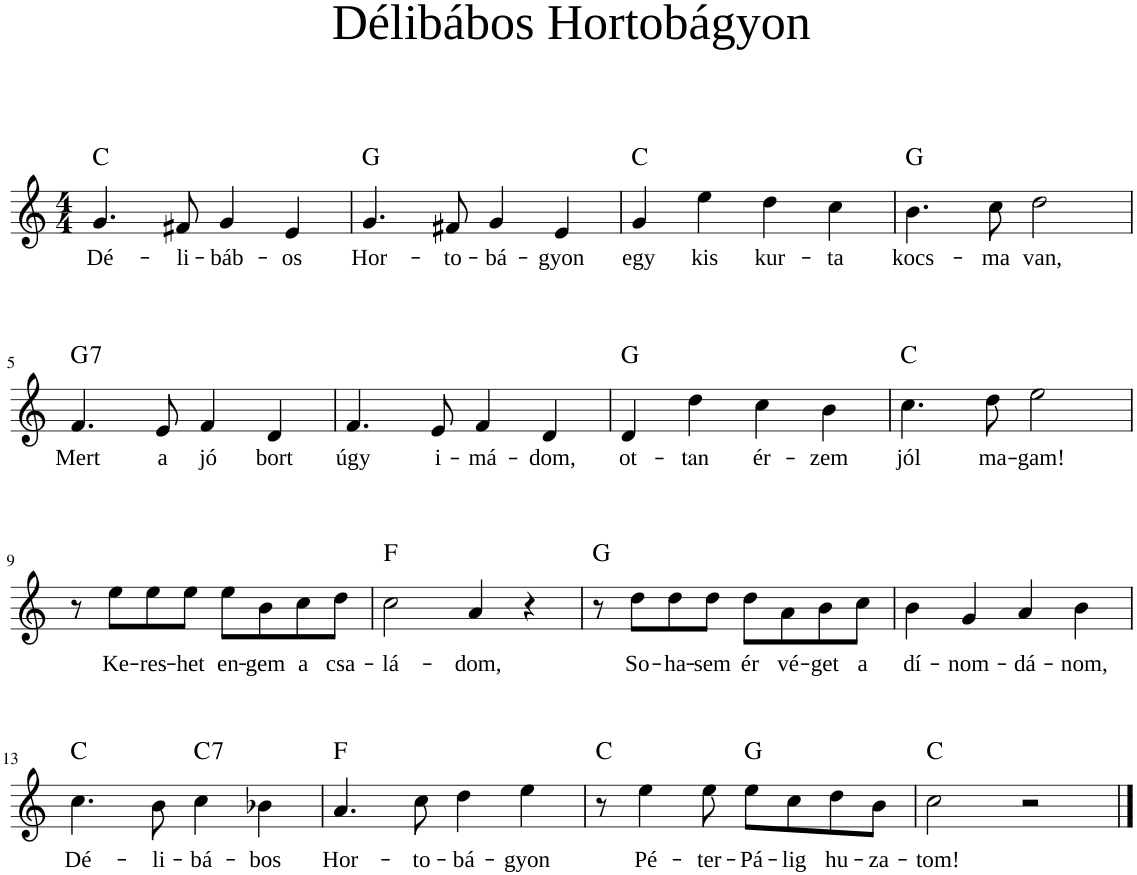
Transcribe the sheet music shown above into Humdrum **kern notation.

**kern	**text	**harte
*part1	*part1	*part1
*staff1	*staff1	*
*I"Piano	*	*
*I'Pno	*	*
*clefG2	*	*
*k[]	*	*
*M4/4	*	*
=1	=1	=1
!	!LO:LY:b	!LO:H:kt=N.C.
4.g/	Dé-	N
!	!LO:LY:b	!
8f#X/	-li-	.
!	!LO:LY:b	!
4g/	-báb-	.
!	!LO:LY:b	!
4e/	-os	.
=2	=2	=2
!	!LO:LY:b	!LO:H:kt=N.C.
4.g/	Hor-	N
!	!LO:LY:b	!
8f#X/	-to-	.
!	!LO:LY:b	!
4g/	-bá-	.
!	!LO:LY:b	!
4e/	-gyon	.
=3	=3	=3
!	!LO:LY:b	!LO:H:kt=N.C.
4g/	egy	N
!	!LO:LY:b	!
4ee\	kis	.
!	!LO:LY:b	!
4dd\	kur-	.
!	!LO:LY:b	!
4cc\	-ta	.
=4	=4	=4
!	!LO:LY:b	!LO:H:kt=N.C.
4.b\	kocs-	N
!	!LO:LY:b	!
8cc\	-ma	.
!	!LO:LY:b	!
2dd\	van,	.
!!LO:LB:g=z
=5	=5	=5
!	!LO:LY:b	!LO:H:kt=7
4.f/	Mert	G:7
!	!LO:LY:b	!
8e/	a	.
!	!LO:LY:b	!
4f/	jó	.
!	!LO:LY:b	!
4d/	bort	.
=6	=6	=6
!	!LO:LY:b	!
4.f/	úgy	.
!	!LO:LY:b	!
8e/	i-	.
!	!LO:LY:b	!
4f/	-má-	.
!	!LO:LY:b	!
4d/	-dom,	.
=7	=7	=7
!	!LO:LY:b	!LO:H:kt=N.C.
4d/	ot-	N
!	!LO:LY:b	!
4dd\	-tan	.
!	!LO:LY:b	!
4cc\	ér-	.
!	!LO:LY:b	!
4b\	-zem	.
=8	=8	=8
!	!LO:LY:b	!LO:H:kt=N.C.
4.cc\	jól	N
!	!LO:LY:b	!
8dd\	ma-	.
!	!LO:LY:b	!
2ee\	-gam!	.
!!LO:LB:g=z
=9	=9	=9
8r	.	.
!	!LO:LY:b	!
8ee\L	Ke-	.
!	!LO:LY:b	!
8ee\	-res-	.
!	!LO:LY:b	!
8ee\J	-het	.
!	!LO:LY:b	!
8ee\L	en-	.
!	!LO:LY:b	!
8b\	-gem	.
!	!LO:LY:b	!
8cc\	a	.
!	!LO:LY:b	!
8dd\J	csa-	.
=10	=10	=10
!	!LO:LY:b	!LO:H:kt=N.C.
2cc\	-lá-	N
!	!LO:LY:b	!
4a/	-dom,	.
4r	.	.
=11	=11	=11
!	!	!LO:H:kt=N.C.
8r	.	N
!	!LO:LY:b	!
8dd\L	So-	.
!	!LO:LY:b	!
8dd\	-ha-	.
!	!LO:LY:b	!
8dd\J	-sem	.
!	!LO:LY:b	!
8dd\L	ér	.
!	!LO:LY:b	!
8a\	vé-	.
!	!LO:LY:b	!
8b\	-get	.
!	!LO:LY:b	!
8cc\J	a	.
=12	=12	=12
!	!LO:LY:b	!
4b\	dí-	.
!	!LO:LY:b	!
4g/	-nom-	.
!	!LO:LY:b	!
4a/	-dá-	.
!	!LO:LY:b	!
4b\	-nom,	.
!!LO:LB:g=z
=13	=13	=13
!	!LO:LY:b	!LO:H:kt=N.C.
4.cc\	Dé-	N
!	!LO:LY:b	!
8b\	-li-	.
!	!LO:LY:b	!LO:H:kt=7
4cc\	-bá-	C:7
!	!LO:LY:b	!
4b-X\	-bos	.
=14	=14	=14
!	!LO:LY:b	!LO:H:kt=N.C.
4.a/	Hor-	N
!	!LO:LY:b	!
8cc\	-to-	.
!	!LO:LY:b	!
4dd\	-bá-	.
!	!LO:LY:b	!
4ee\	-gyon	.
=15	=15	=15
!	!	!LO:H:kt=N.C.
8r	.	N
!	!LO:LY:b	!
4ee\	Pé-	.
!	!LO:LY:b	!
8ee\	-ter-	.
!	!LO:LY:b	!LO:H:kt=N.C.
8ee\L	-Pá-	N
!	!LO:LY:b	!
8cc\	-lig	.
!	!LO:LY:b	!
8dd\	hu-	.
!	!LO:LY:b	!
8b\J	-za-	.
=16	=16	=16
!	!LO:LY:b	!LO:H:kt=N.C.
2cc\	-tom!	N
2r	.	.
==	==	==
*-	*-	*-
